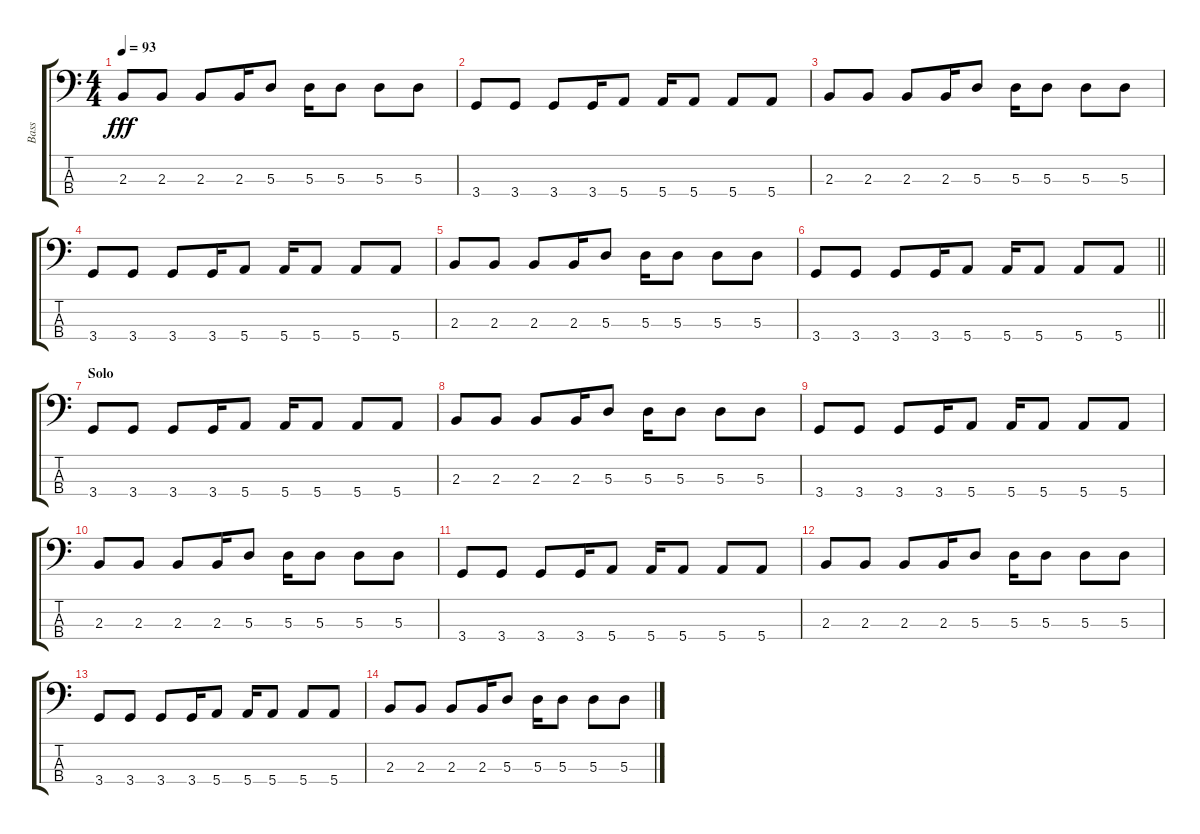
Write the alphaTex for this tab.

\track ("Bass" "Bass") {instrument electricbasspick}
\staff {score tabs}
\tuning (G2 D2 A1 E1) {hide}
\ts (4 4)
\tempo 93
\clef f4
\ks c
2.3.8{dy fff} 2.3.8 2.3.8 2.3.16 5.3.8 5.3.16 5.3.8 5.3.8 5.3.8 |
3.4.8 3.4.8 3.4.8 3.4.16 5.4.8 5.4.16 5.4.8 5.4.8 5.4.8 |
2.3.8 2.3.8 2.3.8 2.3.16 5.3.8 5.3.16 5.3.8 5.3.8 5.3.8 |
3.4.8 3.4.8 3.4.8 3.4.16 5.4.8 5.4.16 5.4.8 5.4.8 5.4.8 |
2.3.8 2.3.8 2.3.8 2.3.16 5.3.8 5.3.16 5.3.8 5.3.8 5.3.8 |
\barLineRight lightlight
3.4.8 3.4.8 3.4.8 3.4.16 5.4.8 5.4.16 5.4.8 5.4.8 5.4.8 |
\section ("" "Solo")
3.4.8 3.4.8 3.4.8 3.4.16 5.4.8 5.4.16 5.4.8 5.4.8 5.4.8 |
2.3.8 2.3.8 2.3.8 2.3.16 5.3.8 5.3.16 5.3.8 5.3.8 5.3.8 |
3.4.8 3.4.8 3.4.8 3.4.16 5.4.8 5.4.16 5.4.8 5.4.8 5.4.8 |
2.3.8 2.3.8 2.3.8 2.3.16 5.3.8 5.3.16 5.3.8 5.3.8 5.3.8 |
3.4.8 3.4.8 3.4.8 3.4.16 5.4.8 5.4.16 5.4.8 5.4.8 5.4.8 |
2.3.8 2.3.8 2.3.8 2.3.16 5.3.8 5.3.16 5.3.8 5.3.8 5.3.8 |
3.4.8 3.4.8 3.4.8 3.4.16 5.4.8 5.4.16 5.4.8 5.4.8 5.4.8 |
2.3.8 2.3.8 2.3.8 2.3.16 5.3.8 5.3.16 5.3.8 5.3.8 5.3.8
